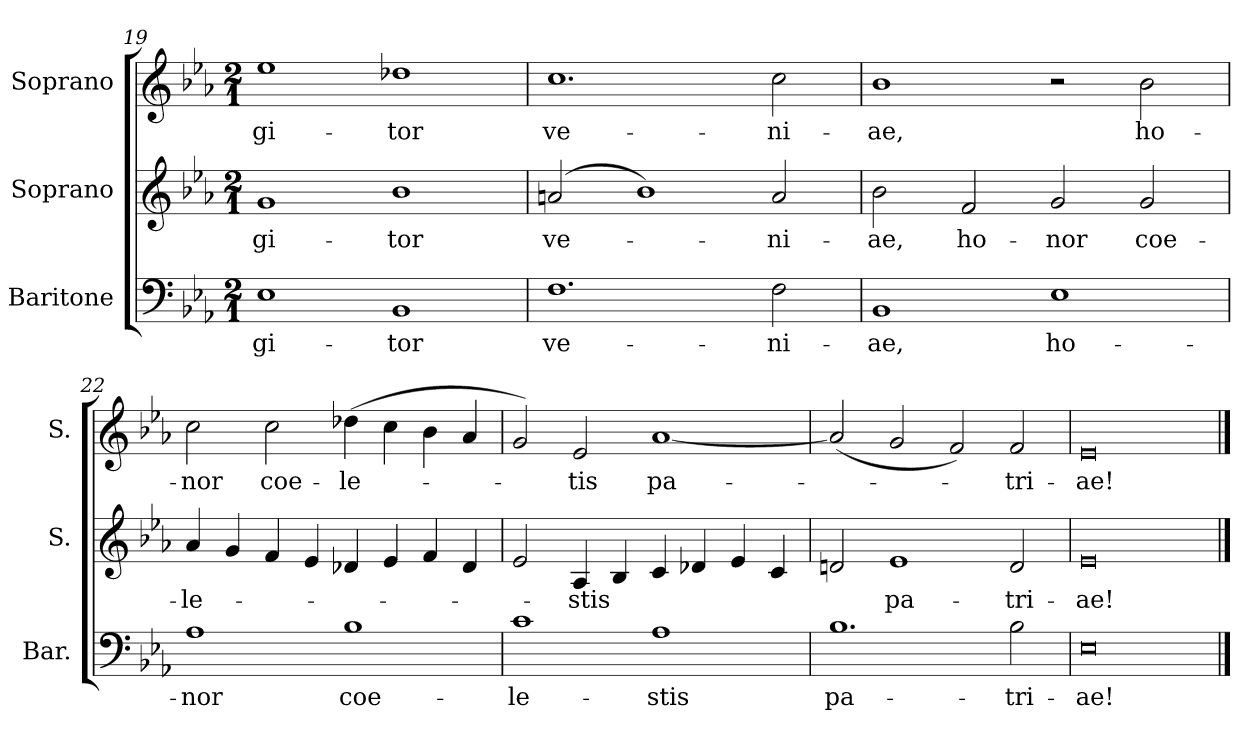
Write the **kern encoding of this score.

**kern	**text	**kern	**text	**kern	**text
*part3	*part3	*part2	*part2	*part1	*part1
*staff3	*staff3	*staff2	*staff2	*staff1	*staff1
*I"Baritone	*	*I"Soprano	*	*I"Soprano	*
*I'Bar.	*	*I'S.	*	*I'S.	*
*clefF4	*	*clefG2	*	*clefG2	*
*k[b-e-a-]	*	*k[b-e-a-]	*	*k[b-e-a-]	*
*E-:	*	*E-:	*	*E-:	*
*M2/1	*	*M2/1	*	*M2/1	*
=19	=19	=19	=19	=19	=19
!	!LO:LY:b:color=#000000	!	!	!	!
!	!	!	!LO:LY:b:color=#000000	!	!
!	!	!	!	!	!LO:LY:b:color=#000000
1E-i	-gi-	1gi	-gi-	1ee-i	-gi-
!	!LO:LY:b:color=#000000	!	!	!	!
!	!	!	!LO:LY:b:color=#000000	!	!
!	!	!	!	!	!LO:LY:b:color=#000000
1BB-i	-tor	1b-i	-tor	1dd-Xi	-tor
=20	=20	=20	=20	=20	=20
!	!LO:LY:b:color=#000000	!	!	!	!
!	!	!	!LO:LY:b:color=#000000	!	!
!	!	!	!	!	!LO:LY:b:color=#000000
1.Fi	ve-	(2ani/	ve-	1.cci	ve-
.	.	1b-i)	.	.	.
!	!LO:LY:b:color=#000000	!	!	!	!
!	!	!	!LO:LY:b:color=#000000	!	!
!	!	!	!	!	!LO:LY:b:color=#000000
2Fi\	-ni-	2ai/	-ni-	2cci\	-ni-
=21	=21	=21	=21	=21	=21
!	!LO:LY:b:color=#000000	!	!	!	!
!	!	!	!LO:LY:b:color=#000000	!	!
!	!	!	!	!	!LO:LY:b:color=#000000
1BB-i	-ae,	2b-i\	-ae,	1b-i	-ae,
!	!	!	!LO:LY:b:color=#000000	!	!
.	.	2fi/	ho-	.	.
!	!LO:LY:b:color=#000000	!	!	!	!
!	!	!	!LO:LY:b:color=#000000	!	!
1E-i	ho-	2gi/	-nor	2r	.
!	!	!	!LO:LY:b:color=#000000	!	!
!	!	!	!	!	!LO:LY:b:color=#000000
.	.	2gi/	coe-	2b-i\	ho-
!!LO:LB:g=z
=22	=22	=22	=22	=22	=22
!	!LO:LY:b:color=#000000	!	!	!	!
!	!	!	!LO:LY:b:color=#000000	!	!
!	!	!	!	!	!LO:LY:b:color=#000000
1A-i	-nor	4a-i/	-le-	2cci\	-nor
.	.	4gi/	.	.	.
!	!	!	!	!	!LO:LY:b:color=#000000
.	.	4fi/	.	2cci\	coe-
.	.	4e-i/	.	.	.
!	!LO:LY:b:color=#000000	!	!	!	!
!	!	!	!	!	!LO:LY:b:color=#000000
1B-i	coe-	4d-Xi/	.	(4dd-Xi\	-le-
.	.	4e-i/	.	4cci\	.
.	.	4fi/	.	4b-i\	.
.	.	4d-i/	.	4a-i/	.
=23	=23	=23	=23	=23	=23
!	!LO:LY:b:color=#000000	!	!	!	!
1ci	-le-	2e-i/	.	2gi/)	.
!	!	!	!LO:LY:b:color=#000000	!	!
!	!	!	!	!	!LO:LY:b:color=#000000
.	.	4A-i/	-stis	2e-i/	-tis
.	.	4B-i/	.	.	.
!	!LO:LY:b:color=#000000	!	!	!	!
!	!	!	!	!	!LO:LY:b:color=#000000
1A-i	-stis	4ci/	.	[1a-i	pa-
.	.	4d-Xi/	.	.	.
.	.	4e-i/	.	.	.
.	.	4ci/	.	.	.
=24	=24	=24	=24	=24	=24
!	!LO:LY:b:color=#000000	!	!	!	!
1.B-i	pa-	2dni/	.	(2a-i/]	.
!	!	!	!LO:LY:b:color=#000000	!	!
.	.	1e-i	pa-	2gi/	.
.	.	.	.	2fi/)	.
!	!LO:LY:b:color=#000000	!	!	!	!
!	!	!	!LO:LY:b:color=#000000	!	!
!	!	!	!	!	!LO:LY:b:color=#000000
2B-i\	-tri-	2di/	-tri-	2fi/	-tri-
=25	=25	=25	=25	=25	=25
!	!LO:LY:b:color=#000000	!	!	!	!
!	!	!	!LO:LY:b:color=#000000	!	!
!	!	!	!	!	!LO:LY:b:color=#000000
0E-i	-ae!	0e-i	-ae!	0e-i	-ae!
==	==	==	==	==	==
*-	*-	*-	*-	*-	*-
